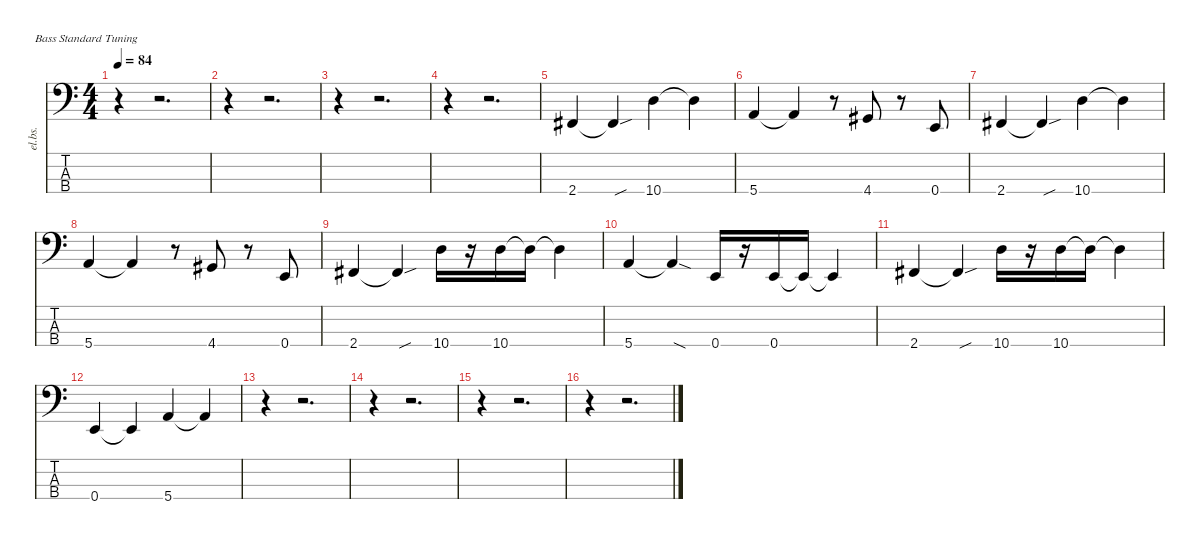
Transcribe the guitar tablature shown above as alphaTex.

\defaultSystemsLayout 4
\hideDynamics
\bracketExtendMode nobrackets
\otherSystemsTrackNameOrientation horizontal
\track ("贝司" "el.bs.") {instrument electricbassfinger}
\staff {score tabs}
\tuning (G2 D2 A1 E1)
\ts (4 4)
\tempo 84
\clef f4
\ks c
r.4{dy f} r.2{d} |
r.4 r.2{d} |
r.4 r.2{d} |
r.4 r.2{d} |
2.4.4 2.4{sou t}.4 10.4.4 10.4{t}.4 |
5.4.4 5.4{t}.4 r.8 4.4.8 r.8 0.4.8 |
2.4.4 2.4{sou t}.4 10.4.4 10.4{t}.4 |
5.4.4 5.4{t}.4 r.8 4.4.8 r.8 0.4.8 |
2.4.4 2.4{sou t}.4 10.4.16 r.16 10.4.16 10.4{t}.16 10.4{t}.4 |
5.4.4 5.4{sod t}.4 0.4.16 r.16 0.4.16 0.4{t}.16 0.4{t}.4 |
2.4.4 2.4{sou t}.4 10.4.16 r.16 10.4.16 10.4{t}.16 10.4{t}.4 |
0.4.4 0.4{t}.4 5.4.4 5.4{t}.4 |
r.4 r.2{d} |
r.4 r.2{d} |
r.4 r.2{d} |
r.4 r.2{d}
